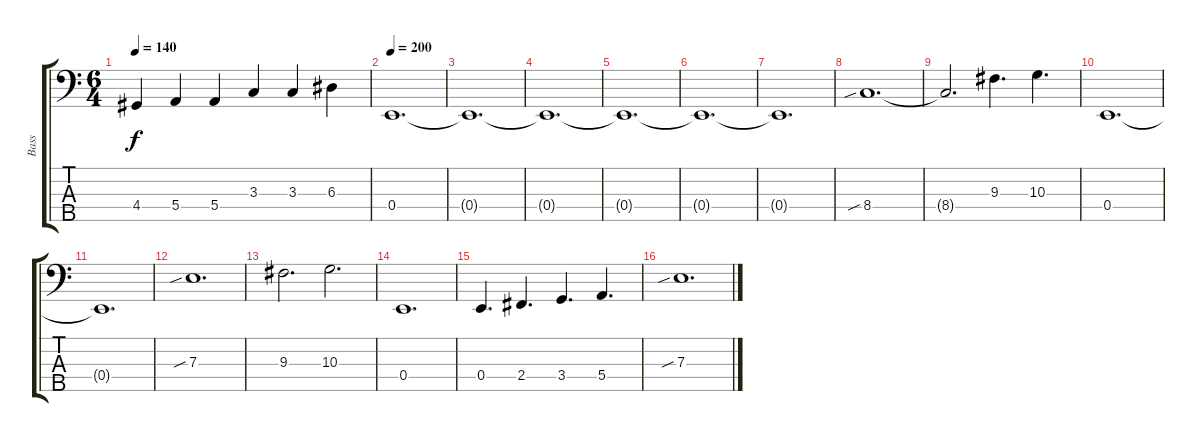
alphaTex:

\track ("Bass" "Bass") {instrument electricbassfinger}
\staff {score tabs}
\tuning (G2 D2 A1 E1 B0) {hide}
\ts (6 4)
\tempo 140
\clef f4
\ks c
4.4.4{dy f} 5.4.4 5.4.4 3.3.4 3.3.4 6.3.4 |
\tempo 200
0.4.1{d} |
0.4{t}.1{d} |
0.4{t}.1{d} |
0.4{t}.1{d} |
0.4{t}.1{d} |
0.4{t}.1{d} |
8.4{sib}.1{d} |
8.4{t}.2{d} 9.3.4{d} 10.3.4{d} |
0.4.1{d} |
0.4{t}.1{d} |
7.3{sib}.1{d} |
9.3.2{d} 10.3.2{d} |
0.4.1{d} |
0.4.4{d} 2.4.4{d} 3.4.4{d} 5.4.4{d} |
7.3{sib}.1{d}
